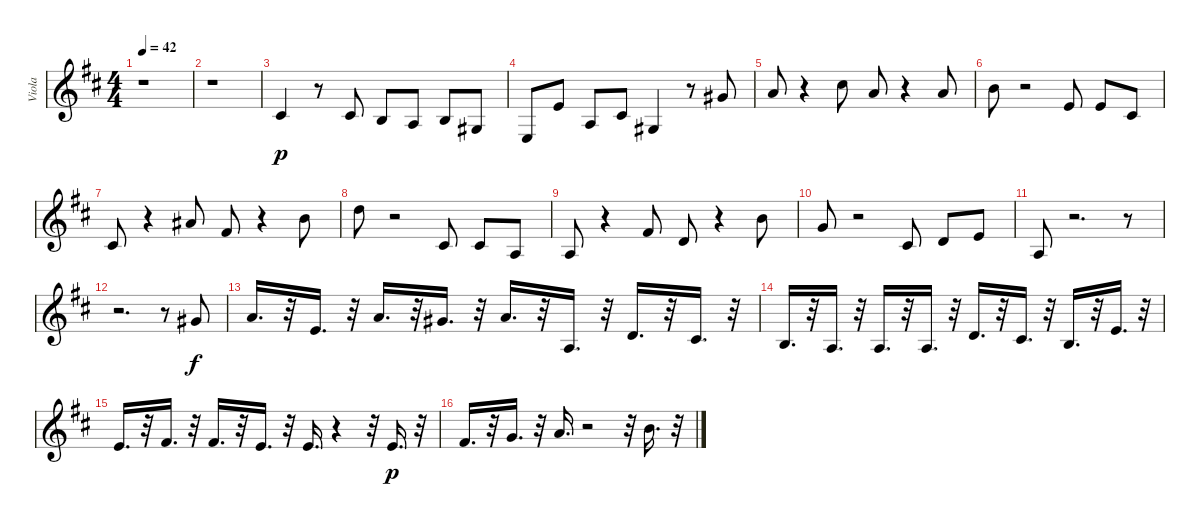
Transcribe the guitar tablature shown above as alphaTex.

\track ("Viola" "Viola") {instrument viola}
\staff {score}
\tuning (E4 B3 G3 D3 A2 E2) {hide}
\ts (4 4)
\tempo 42
\clef g2
\ks d
r.1{dy p} |
r.1 |
2.2.4 r.8 2.2.8 0.2.8 2.3.8 0.2.8 1.3.8 |
2.4.8 0.1.8 2.3.8 2.2.8 1.3.4 r.8 4.1.8 |
5.1.8 r.4 9.1.8 5.1.8 r.4 5.1.8 |
7.1.8 r.2 0.1.8 0.1.8 2.2.8 |
2.2.8 r.4 6.1.8 2.1.8 r.4 7.1.8 |
10.1.8 r.2 11.4.8 11.4.8 12.5.8 |
12.5.8 r.4 11.3.8 12.4.8 r.4 12.2.8 |
12.3.8 r.2 11.4.8 12.4.8 9.3.8 |
7.4.8 r.2{d} r.8 |
r.2{d} r.8 4.1.8{dy f} |
5.1.16{d} r.32 5.2.16{d} r.32 5.1.16{d} r.32 4.1.16{d} r.32 5.1.16{d} r.32 2.3.16{d} r.32 3.2.16{d} r.32 2.2.16{d} r.32 |
0.2.16{d} r.32 2.3.16{d} r.32 2.3.16{d} r.32 2.3.16{d} r.32 3.2.16{d} r.32 2.2.16{d} r.32 0.2.16{d} r.32 0.1.16{d} r.32 |
0.1.16{d} r.32 2.1.16{d} r.32 2.1.16{d} r.32 0.1.16{d} r.32 0.1.16{d} r.4 r.32 0.1.16{d dy p} r.32 |
2.1.16{d} r.32 3.1.16{d} r.32 5.1.16{d} r.2 r.32 7.1.16{d} r.32
